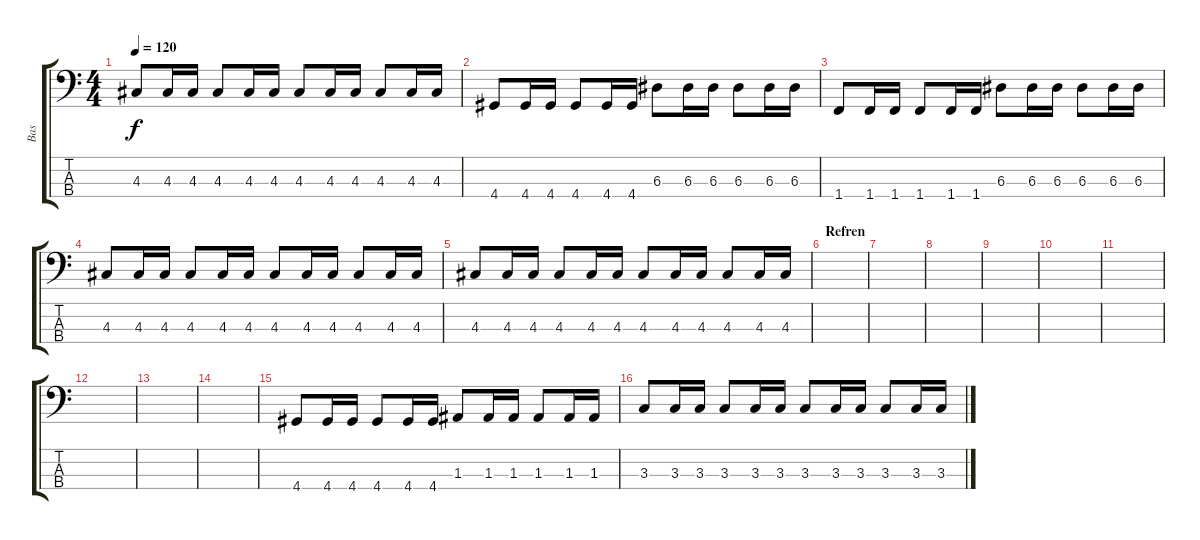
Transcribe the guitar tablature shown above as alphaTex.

\track ("Bas" "Bas") {instrument electricbasspick}
\staff {score tabs}
\tuning (G2 D2 A1 E1) {hide}
\ts (4 4)
\tempo 120
\clef f4
\ks c
4.3.8{dy f} 4.3.16 4.3.16 4.3.8 4.3.16 4.3.16 4.3.8 4.3.16 4.3.16 4.3.8 4.3.16 4.3.16 |
4.4.8 4.4.16 4.4.16 4.4.8 4.4.16 4.4.16 6.3.8 6.3.16 6.3.16 6.3.8 6.3.16 6.3.16 |
1.4.8 1.4.16 1.4.16 1.4.8 1.4.16 1.4.16 6.3.8 6.3.16 6.3.16 6.3.8 6.3.16 6.3.16 |
4.3.8 4.3.16 4.3.16 4.3.8 4.3.16 4.3.16 4.3.8 4.3.16 4.3.16 4.3.8 4.3.16 4.3.16 |
4.3.8 4.3.16 4.3.16 4.3.8 4.3.16 4.3.16 4.3.8 4.3.16 4.3.16 4.3.8 4.3.16 4.3.16 |
\section ("" "Refren")
|
|
|
|
|
|
|
|
|
4.4.8 4.4.16 4.4.16 4.4.8 4.4.16 4.4.16 1.3.8 1.3.16 1.3.16 1.3.8 1.3.16 1.3.16 |
3.3.8 3.3.16 3.3.16 3.3.8 3.3.16 3.3.16 3.3.8 3.3.16 3.3.16 3.3.8 3.3.16 3.3.16
